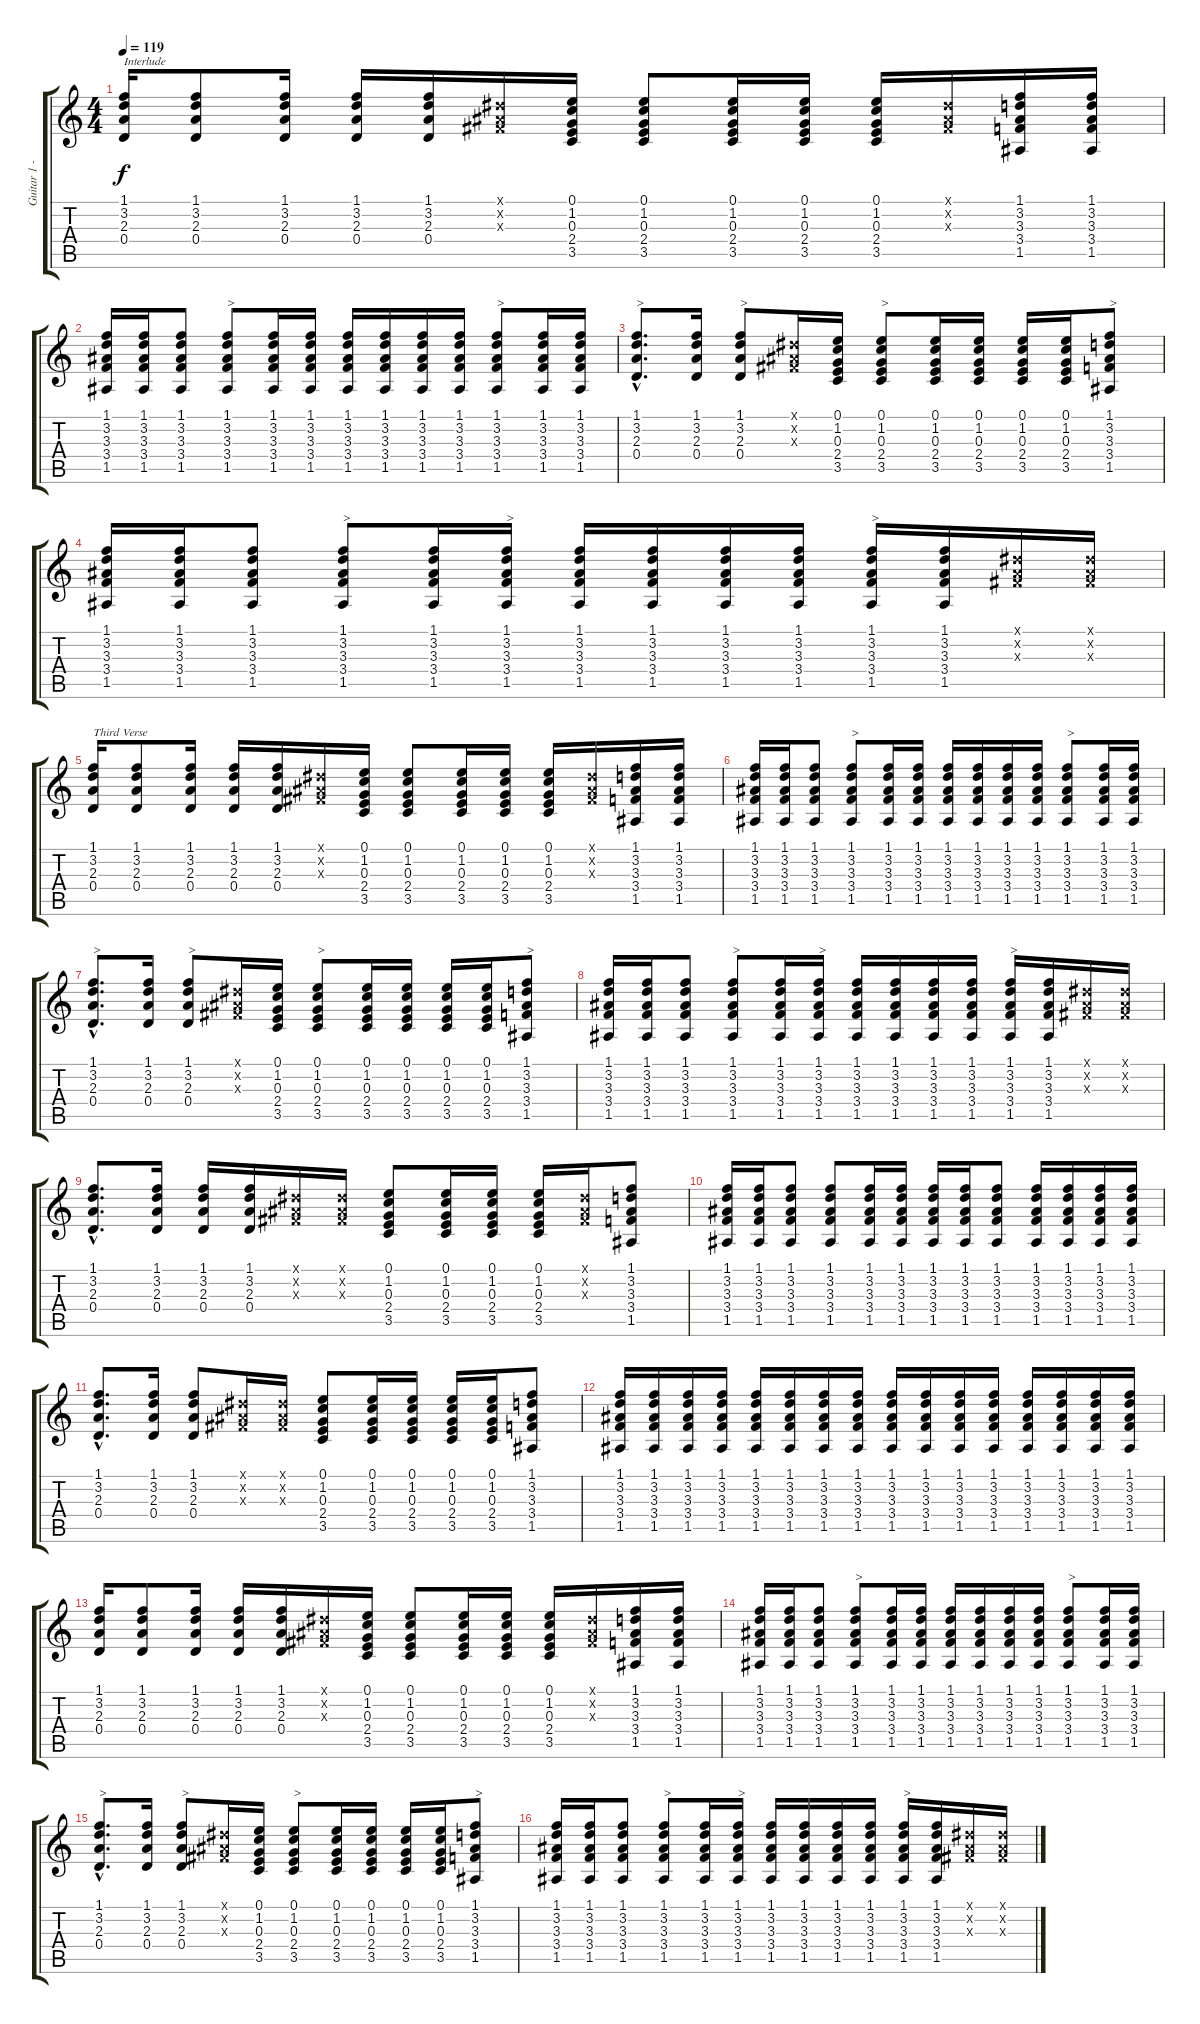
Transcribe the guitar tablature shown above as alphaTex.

\track ("Guitar 1 - Acoustic " "Guitar 1 -") {instrument acousticguitarsteel}
\staff {score tabs}
\tuning (E4 B3 G3 D3 A2 E2) {hide}
\ts (4 4)
\tempo 119
\clef g2
\ks c
(1.1 3.2 2.3 0.4).16{txt "Interlude" dy f} (1.1 3.2 2.3 0.4).8 (1.1 3.2 2.3 0.4).16 (1.1 3.2 2.3 0.4).16 (1.1 3.2 2.3 0.4).16 (-1.1{x} -1.2{x} -1.3{x}).16 (0.1 1.2 0.3 2.4 3.5).16 (0.1 1.2 0.3 2.4 3.5).8 (0.1 1.2 0.3 2.4 3.5).16 (0.1 1.2 0.3 2.4 3.5).16 (0.1 1.2 0.3 2.4 3.5).16 (-1.1{x} -1.2{x} -1.3{x}).16 (1.1 3.2 3.3 3.4 1.5).16 (1.1 3.2 3.3 3.4 1.5).16 |
(1.1 3.2 3.3 3.4 1.5).16 (1.1 3.2 3.3 3.4 1.5).16 (1.1 3.2 3.3 3.4 1.5).8 (1.1 3.2 3.3 3.4 1.5).8{txt ">"} (1.1 3.2 3.3 3.4 1.5).16 (1.1 3.2 3.3 3.4 1.5).16 (1.1 3.2 3.3 3.4 1.5).16 (1.1 3.2 3.3 3.4 1.5).16 (1.1 3.2 3.3 3.4 1.5).16 (1.1 3.2 3.3 3.4 1.5).16 (1.1 3.2 3.3 3.4 1.5).8{txt ">"} (1.1 3.2 3.3 3.4 1.5).16 (1.1 3.2 3.3 3.4 1.5).16 |
(1.1{hac} 3.2{hac} 2.3{hac} 0.4{hac}).8{d txt ">"} (1.1 3.2 2.3 0.4).16 (1.1 3.2 2.3 0.4).8{txt ">"} (-1.1{x} -1.2{x} -1.3{x}).16 (0.1 1.2 0.3 2.4 3.5).16 (0.1 1.2 0.3 2.4 3.5).8{txt ">"} (0.1 1.2 0.3 2.4 3.5).16 (0.1 1.2 0.3 2.4 3.5).16 (0.1 1.2 0.3 2.4 3.5).16 (0.1 1.2 0.3 2.4 3.5).16 (1.1 3.2 3.3 3.4 1.5).8{txt ">"} |
(1.1 3.2 3.3 3.4 1.5).16 (1.1 3.2 3.3 3.4 1.5).16 (1.1 3.2 3.3 3.4 1.5).8 (1.1 3.2 3.3 3.4 1.5).8{txt ">"} (1.1 3.2 3.3 3.4 1.5).16 (1.1 3.2 3.3 3.4 1.5).16{txt ">"} (1.1 3.2 3.3 3.4 1.5).16 (1.1 3.2 3.3 3.4 1.5).16 (1.1 3.2 3.3 3.4 1.5).16 (1.1 3.2 3.3 3.4 1.5).16 (1.1 3.2 3.3 3.4 1.5).16{txt ">"} (1.1 3.2 3.3 3.4 1.5).16 (-1.1{x} -1.2{x} -1.3{x}).16 (-1.1{x} -1.2{x} -1.3{x}).16 |
(1.1 3.2 2.3 0.4).16{txt "Third Verse"} (1.1 3.2 2.3 0.4).8 (1.1 3.2 2.3 0.4).16 (1.1 3.2 2.3 0.4).16 (1.1 3.2 2.3 0.4).16 (-1.1{x} -1.2{x} -1.3{x}).16 (0.1 1.2 0.3 2.4 3.5).16 (0.1 1.2 0.3 2.4 3.5).8 (0.1 1.2 0.3 2.4 3.5).16 (0.1 1.2 0.3 2.4 3.5).16 (0.1 1.2 0.3 2.4 3.5).16 (-1.1{x} -1.2{x} -1.3{x}).16 (1.1 3.2 3.3 3.4 1.5).16 (1.1 3.2 3.3 3.4 1.5).16 |
(1.1 3.2 3.3 3.4 1.5).16 (1.1 3.2 3.3 3.4 1.5).16 (1.1 3.2 3.3 3.4 1.5).8 (1.1 3.2 3.3 3.4 1.5).8{txt ">"} (1.1 3.2 3.3 3.4 1.5).16 (1.1 3.2 3.3 3.4 1.5).16 (1.1 3.2 3.3 3.4 1.5).16 (1.1 3.2 3.3 3.4 1.5).16 (1.1 3.2 3.3 3.4 1.5).16 (1.1 3.2 3.3 3.4 1.5).16 (1.1 3.2 3.3 3.4 1.5).8{txt ">"} (1.1 3.2 3.3 3.4 1.5).16 (1.1 3.2 3.3 3.4 1.5).16 |
(1.1{hac} 3.2{hac} 2.3{hac} 0.4{hac}).8{d txt ">"} (1.1 3.2 2.3 0.4).16 (1.1 3.2 2.3 0.4).8{txt ">"} (-1.1{x} -1.2{x} -1.3{x}).16 (0.1 1.2 0.3 2.4 3.5).16 (0.1 1.2 0.3 2.4 3.5).8{txt ">"} (0.1 1.2 0.3 2.4 3.5).16 (0.1 1.2 0.3 2.4 3.5).16 (0.1 1.2 0.3 2.4 3.5).16 (0.1 1.2 0.3 2.4 3.5).16 (1.1 3.2 3.3 3.4 1.5).8{txt ">"} |
(1.1 3.2 3.3 3.4 1.5).16 (1.1 3.2 3.3 3.4 1.5).16 (1.1 3.2 3.3 3.4 1.5).8 (1.1 3.2 3.3 3.4 1.5).8{txt ">"} (1.1 3.2 3.3 3.4 1.5).16 (1.1 3.2 3.3 3.4 1.5).16{txt ">"} (1.1 3.2 3.3 3.4 1.5).16 (1.1 3.2 3.3 3.4 1.5).16 (1.1 3.2 3.3 3.4 1.5).16 (1.1 3.2 3.3 3.4 1.5).16 (1.1 3.2 3.3 3.4 1.5).16{txt ">"} (1.1 3.2 3.3 3.4 1.5).16 (-1.1{x} -1.2{x} -1.3{x}).16 (-1.1{x} -1.2{x} -1.3{x}).16 |
(1.1{hac} 3.2{hac} 2.3{hac} 0.4{hac}).8{d} (1.1 3.2 2.3 0.4).16 (1.1 3.2 2.3 0.4).16 (1.1 3.2 2.3 0.4).16 (-1.1{x} -1.2{x} -1.3{x}).16 (-1.1{x} -1.2{x} -1.3{x}).16 (0.1 1.2 0.3 2.4 3.5).8 (0.1 1.2 0.3 2.4 3.5).16 (0.1 1.2 0.3 2.4 3.5).16 (0.1 1.2 0.3 2.4 3.5).16 (-1.1{x} -1.2{x} -1.3{x}).16 (1.1 3.2 3.3 3.4 1.5).8 |
(1.1 3.2 3.3 3.4 1.5).16 (1.1 3.2 3.3 3.4 1.5).16 (1.1 3.2 3.3 3.4 1.5).8 (1.1 3.2 3.3 3.4 1.5).8 (1.1 3.2 3.3 3.4 1.5).16 (1.1 3.2 3.3 3.4 1.5).16 (1.1 3.2 3.3 3.4 1.5).16 (1.1 3.2 3.3 3.4 1.5).16 (1.1 3.2 3.3 3.4 1.5).8 (1.1 3.2 3.3 3.4 1.5).16 (1.1 3.2 3.3 3.4 1.5).16 (1.1 3.2 3.3 3.4 1.5).16 (1.1 3.2 3.3 3.4 1.5).16 |
(1.1{hac} 3.2{hac} 2.3{hac} 0.4{hac}).8{d} (1.1 3.2 2.3 0.4).16 (1.1 3.2 2.3 0.4).8 (-1.1{x} -1.2{x} -1.3{x}).16 (-1.1{x} -1.2{x} -1.3{x}).16 (0.1 1.2 0.3 2.4 3.5).8 (0.1 1.2 0.3 2.4 3.5).16 (0.1 1.2 0.3 2.4 3.5).16 (0.1 1.2 0.3 2.4 3.5).16 (0.1 1.2 0.3 2.4 3.5).16 (1.1 3.2 3.3 3.4 1.5).8 |
(1.1 3.2 3.3 3.4 1.5).16 (1.1 3.2 3.3 3.4 1.5).16 (1.1 3.2 3.3 3.4 1.5).16 (1.1 3.2 3.3 3.4 1.5).16 (1.1 3.2 3.3 3.4 1.5).16 (1.1 3.2 3.3 3.4 1.5).16 (1.1 3.2 3.3 3.4 1.5).16 (1.1 3.2 3.3 3.4 1.5).16 (1.1 3.2 3.3 3.4 1.5).16 (1.1 3.2 3.3 3.4 1.5).16 (1.1 3.2 3.3 3.4 1.5).16 (1.1 3.2 3.3 3.4 1.5).16 (1.1 3.2 3.3 3.4 1.5).16 (1.1 3.2 3.3 3.4 1.5).16 (1.1 3.2 3.3 3.4 1.5).16 (1.1 3.2 3.3 3.4 1.5).16 |
(1.1 3.2 2.3 0.4).16 (1.1 3.2 2.3 0.4).8 (1.1 3.2 2.3 0.4).16 (1.1 3.2 2.3 0.4).16 (1.1 3.2 2.3 0.4).16 (-1.1{x} -1.2{x} -1.3{x}).16 (0.1 1.2 0.3 2.4 3.5).16 (0.1 1.2 0.3 2.4 3.5).8 (0.1 1.2 0.3 2.4 3.5).16 (0.1 1.2 0.3 2.4 3.5).16 (0.1 1.2 0.3 2.4 3.5).16 (-1.1{x} -1.2{x} -1.3{x}).16 (1.1 3.2 3.3 3.4 1.5).16 (1.1 3.2 3.3 3.4 1.5).16 |
(1.1 3.2 3.3 3.4 1.5).16 (1.1 3.2 3.3 3.4 1.5).16 (1.1 3.2 3.3 3.4 1.5).8 (1.1 3.2 3.3 3.4 1.5).8{txt ">"} (1.1 3.2 3.3 3.4 1.5).16 (1.1 3.2 3.3 3.4 1.5).16 (1.1 3.2 3.3 3.4 1.5).16 (1.1 3.2 3.3 3.4 1.5).16 (1.1 3.2 3.3 3.4 1.5).16 (1.1 3.2 3.3 3.4 1.5).16 (1.1 3.2 3.3 3.4 1.5).8{txt ">"} (1.1 3.2 3.3 3.4 1.5).16 (1.1 3.2 3.3 3.4 1.5).16 |
(1.1{hac} 3.2{hac} 2.3{hac} 0.4{hac}).8{d txt ">"} (1.1 3.2 2.3 0.4).16 (1.1 3.2 2.3 0.4).8{txt ">"} (-1.1{x} -1.2{x} -1.3{x}).16 (0.1 1.2 0.3 2.4 3.5).16 (0.1 1.2 0.3 2.4 3.5).8{txt ">"} (0.1 1.2 0.3 2.4 3.5).16 (0.1 1.2 0.3 2.4 3.5).16 (0.1 1.2 0.3 2.4 3.5).16 (0.1 1.2 0.3 2.4 3.5).16 (1.1 3.2 3.3 3.4 1.5).8{txt ">"} |
(1.1 3.2 3.3 3.4 1.5).16 (1.1 3.2 3.3 3.4 1.5).16 (1.1 3.2 3.3 3.4 1.5).8 (1.1 3.2 3.3 3.4 1.5).8{txt ">"} (1.1 3.2 3.3 3.4 1.5).16 (1.1 3.2 3.3 3.4 1.5).16{txt ">"} (1.1 3.2 3.3 3.4 1.5).16 (1.1 3.2 3.3 3.4 1.5).16 (1.1 3.2 3.3 3.4 1.5).16 (1.1 3.2 3.3 3.4 1.5).16 (1.1 3.2 3.3 3.4 1.5).16{txt ">"} (1.1 3.2 3.3 3.4 1.5).16 (-1.1{x} -1.2{x} -1.3{x}).16 (-1.1{x} -1.2{x} -1.3{x}).16
